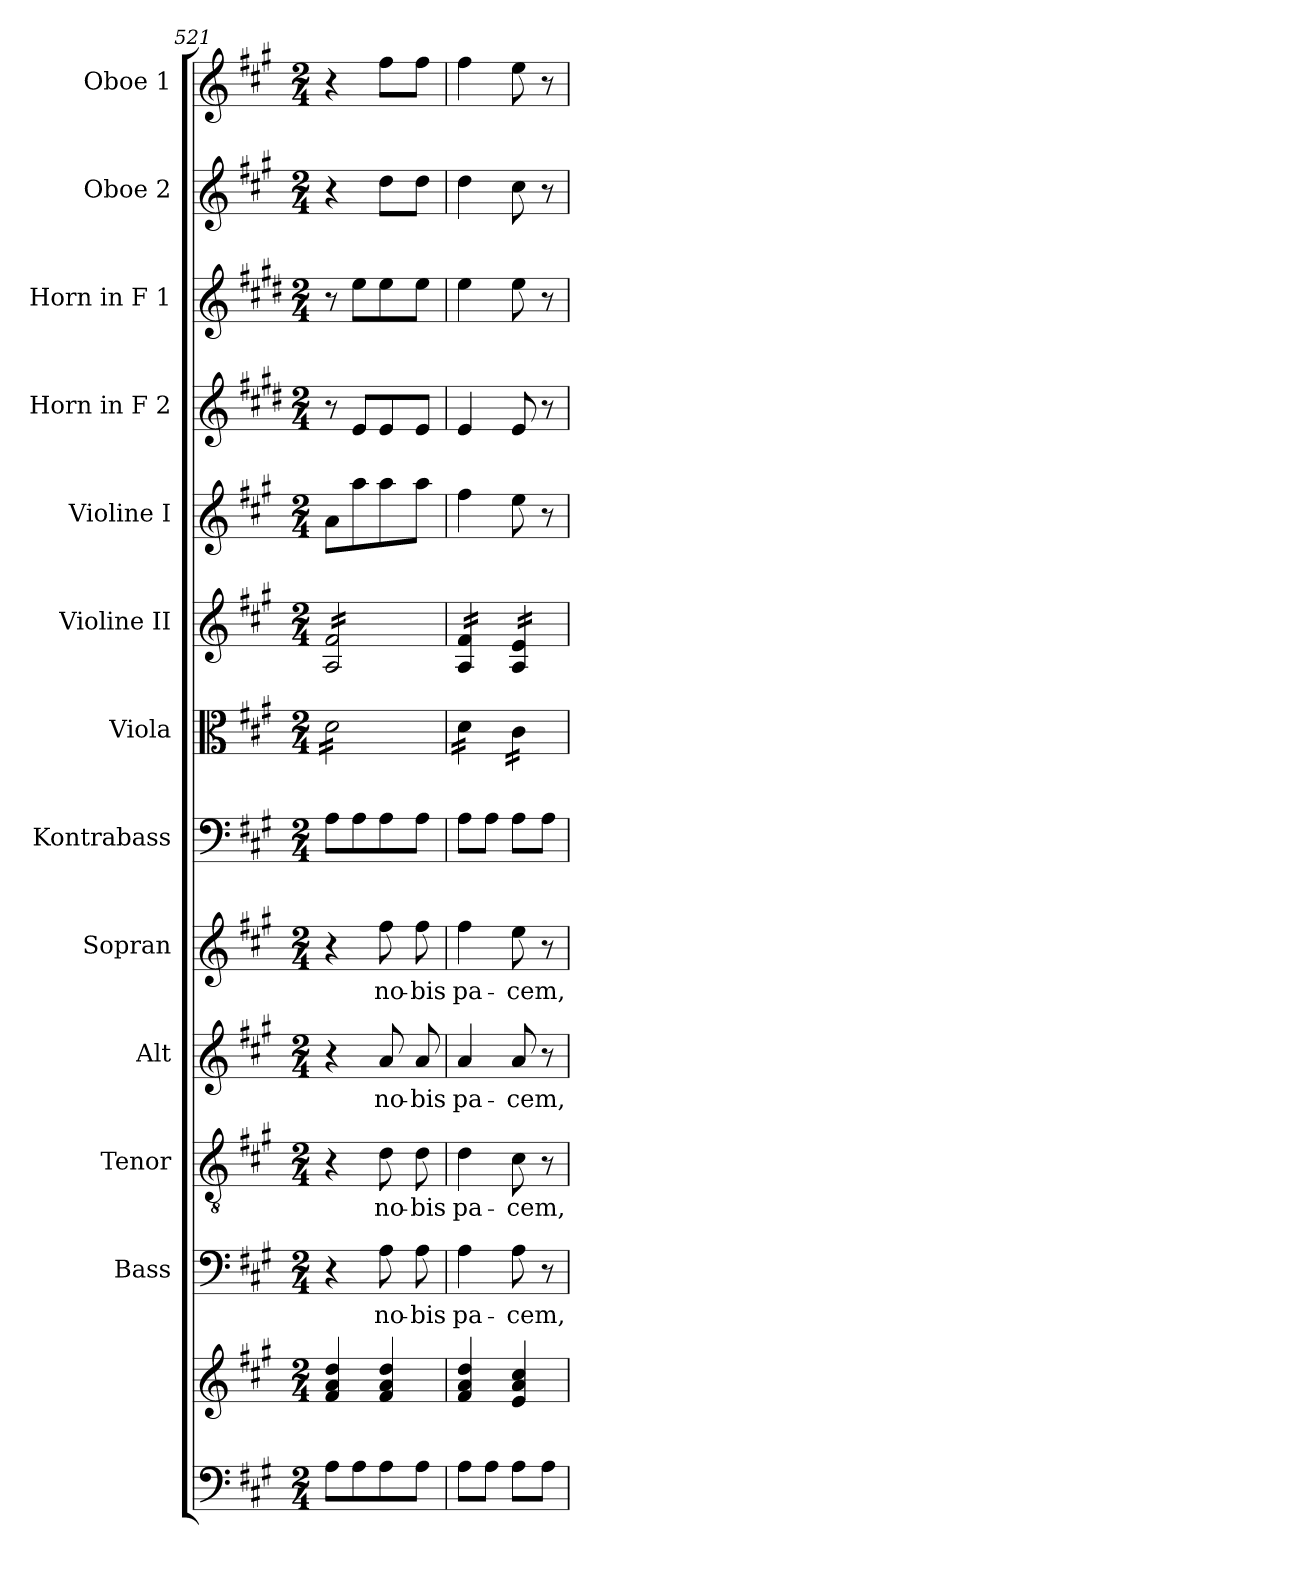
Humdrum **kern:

**kern	**kern	**kern	**text	**kern	**text	**kern	**text	**kern	**text	**kern	**kern	**kern	**kern	**kern	**kern	**kern	**kern
*part13	*part13	*part12	*part12	*part11	*part11	*part10	*part10	*part9	*part9	*part8	*part7	*part6	*part5	*part4	*part3	*part2	*part1
*staff14	*staff13	*staff12	*staff12	*staff11	*staff11	*staff10	*staff10	*staff9	*staff9	*staff8	*staff7	*staff6	*staff5	*staff4	*staff3	*staff2	*staff1
*	*	*I"Bass	*	*I"Tenor	*	*I"Alt	*	*I"Sopran	*	*I"Kontrabass	*I"Viola	*I"Violine II	*I"Violine I	*I"Horn in F 2	*I"Horn in F 1	*I"Oboe 2	*I"Oboe 1
*	*	*I'B.	*	*I'T.	*	*I'A.	*	*I'S.	*	*I'Kb.	*I'Vla.	*I'Vl. II	*I'Vl. I	*	*	*I'Ob.. 2	*I'Ob. 1
*clefF4	*clefG2	*clefF4	*	*clefGv2	*	*clefG2	*	*clefG2	*	*clefF4	*clefC3	*clefG2	*clefG2	*clefG2	*clefG2	*clefG2	*clefG2
*	*	*	*	*	*	*	*	*	*	*ITrd7c12	*	*	*	*ITrd4c7	*ITrd4c7	*	*
*k[f#c#g#]	*k[f#c#g#]	*k[f#c#g#]	*	*k[f#c#g#]	*	*k[f#c#g#]	*	*k[f#c#g#]	*	*k[f#c#g#]	*k[f#c#g#]	*k[f#c#g#]	*k[f#c#g#]	*k[f#c#g#]	*k[f#c#g#]	*k[f#c#g#]	*k[f#c#g#]
*A:	*A:	*A:	*	*A:	*	*A:	*	*A:	*	*A:	*A:	*A:	*A:	*A:	*A:	*A:	*A:
*M2/4	*M2/4	*M2/4	*	*M2/4	*	*M2/4	*	*M2/4	*	*M2/4	*M2/4	*M2/4	*M2/4	*M2/4	*M2/4	*M2/4	*M2/4
=521	=521	=521	=521	=521	=521	=521	=521	=521	=521	=521	=521	=521	=521	=521	=521	=521	=521
*	*	*	*	*	*	*	*	*	*	*	*tremolo	*	*	*	*	*	*
*	*	*	*	*	*	*	*	*	*	*	*	*tremolo	*	*	*	*	*
8A\L	4f#/ 4a/ 4dd/	4r	.	4r	.	4r	.	4r	.	8AA\L	16d\LL	16A/ 16f#/LL	8a\L	8r	8r	4r	4r
.	.	.	.	.	.	.	.	.	.	.	16d\	16A/ 16f#/	.	.	.	.	.
8A\	.	.	.	.	.	.	.	.	.	8AA\	16d\	16A/ 16f#/	8aa\	8A/L	8a\L	.	.
.	.	.	.	.	.	.	.	.	.	.	16d\	16A/ 16f#/	.	.	.	.	.
!	!	!	!LO:LY:b	!	!LO:LY:b	!	!LO:LY:b	!	!LO:LY:b	!	!	!	!	!	!	!	!
8A\	4f#/ 4a/ 4dd/	8A\	no-	8d\	no-	8a/	no-	8ff#\	no-	8AA\	16d\	16A/ 16f#/	8aa\	8A/	8a\	8dd\L	8ff#\L
.	.	.	.	.	.	.	.	.	.	.	16d\	16A/ 16f#/	.	.	.	.	.
!	!	!	!LO:LY:b	!	!LO:LY:b	!	!LO:LY:b	!	!LO:LY:b	!	!	!	!	!	!	!	!
8A\J	.	8A\	-bis	8d\	-bis	8a/	-bis	8ff#\	-bis	8AA\J	16d\	16A/ 16f#/	8aa\J	8A/J	8a\J	8dd\J	8ff#\J
.	.	.	.	.	.	.	.	.	.	.	16d\JJ	16A/ 16f#/JJ	.	.	.	.	.
=522	=522	=522	=522	=522	=522	=522	=522	=522	=522	=522	=522	=522	=522	=522	=522	=522	=522
!	!	!	!LO:LY:b	!	!LO:LY:b	!	!LO:LY:b	!	!LO:LY:b	!	!	!	!	!	!	!	!
8A\L	4f#/ 4a/ 4dd/	4A\	pa-	4d\	pa-	4a/	pa-	4ff#\	pa-	8AA\L	16d\LL	16A/ 16f#/LL	4ff#\	4A/	4a\	4dd\	4ff#\
.	.	.	.	.	.	.	.	.	.	.	16d\	16A/ 16f#/	.	.	.	.	.
8A\J	.	.	.	.	.	.	.	.	.	8AA\J	16d\	16A/ 16f#/	.	.	.	.	.
.	.	.	.	.	.	.	.	.	.	.	16d\JJ	16A/ 16f#/JJ	.	.	.	.	.
!	!	!	!LO:LY:b	!	!LO:LY:b	!	!LO:LY:b	!	!LO:LY:b	!	!	!	!	!	!	!	!
8A\L	4e/ 4a/ 4cc#/	8A\	-cem,	8c#\	-cem,	8a/	-cem,	8ee\	-cem,	8AA\L	16c#\LL	16A/ 16e/LL	8ee\	8A/	8a\	8cc#\	8ee\
.	.	.	.	.	.	.	.	.	.	.	16c#\	16A/ 16e/	.	.	.	.	.
8A\J	.	8r	.	8r	.	8r	.	8r	.	8AA\J	16c#\	16A/ 16e/	8r	8r	8r	8r	8r
.	.	.	.	.	.	.	.	.	.	.	16c#\JJ	16A/ 16e/JJ	.	.	.	.	.
*	*	*	*	*	*	*	*	*	*	*	*	*Xtremolo	*	*	*	*	*
*	*	*	*	*	*	*	*	*	*	*	*Xtremolo	*	*	*	*	*	*
=	=	=	=	=	=	=	=	=	=	=	=	=	=	=	=	=	=
*-	*-	*-	*-	*-	*-	*-	*-	*-	*-	*-	*-	*-	*-	*-	*-	*-	*-
